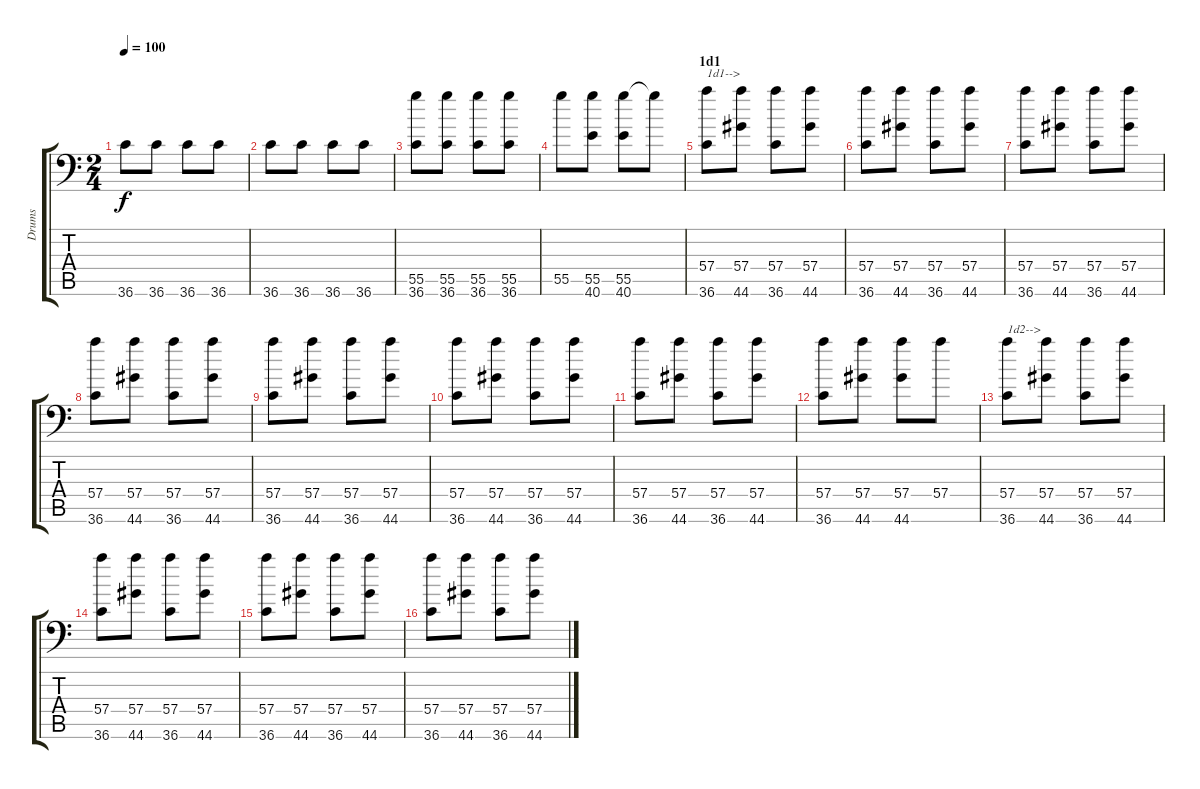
\track ("Drums" "Drums") {instrument acousticgrandpiano}
\staff {score tabs}
\tuning (C-1 C-1 C-1 C-1 C-1 C-1) {hide}
\ts (2 4)
\tempo 100
\clef f4
\ks c
36.6.8{dy f} 36.6.8 36.6.8 36.6.8 |
36.6.8 36.6.8 36.6.8 36.6.8 |
(55.5 36.6).8 (55.5 36.6).8 (55.5 36.6).8 (55.5 36.6).8 |
55.5.8 (55.5 40.6).8 (55.5 40.6).8 55.5{t}.8 |
\section ("" "1d1")
(57.4 36.6).8{txt "1d1-->"} (57.4 44.6).8 (57.4 36.6).8 (57.4 44.6).8 |
(57.4 36.6).8 (57.4 44.6).8 (57.4 36.6).8 (57.4 44.6).8 |
(57.4 36.6).8 (57.4 44.6).8 (57.4 36.6).8 (57.4 44.6).8 |
(57.4 36.6).8 (57.4 44.6).8 (57.4 36.6).8 (57.4 44.6).8 |
(57.4 36.6).8 (57.4 44.6).8 (57.4 36.6).8 (57.4 44.6).8 |
(57.4 36.6).8 (57.4 44.6).8 (57.4 36.6).8 (57.4 44.6).8 |
(57.4 36.6).8 (57.4 44.6).8 (57.4 36.6).8 (57.4 44.6).8 |
(57.4 36.6).8 (57.4 44.6).8 (57.4 44.6).8 57.4.8 |
(57.4 36.6).8{txt "1d2-->"} (57.4 44.6).8 (57.4 36.6).8 (57.4 44.6).8 |
(57.4 36.6).8 (57.4 44.6).8 (57.4 36.6).8 (57.4 44.6).8 |
(57.4 36.6).8 (57.4 44.6).8 (57.4 36.6).8 (57.4 44.6).8 |
(57.4 36.6).8 (57.4 44.6).8 (57.4 36.6).8 (57.4 44.6).8
